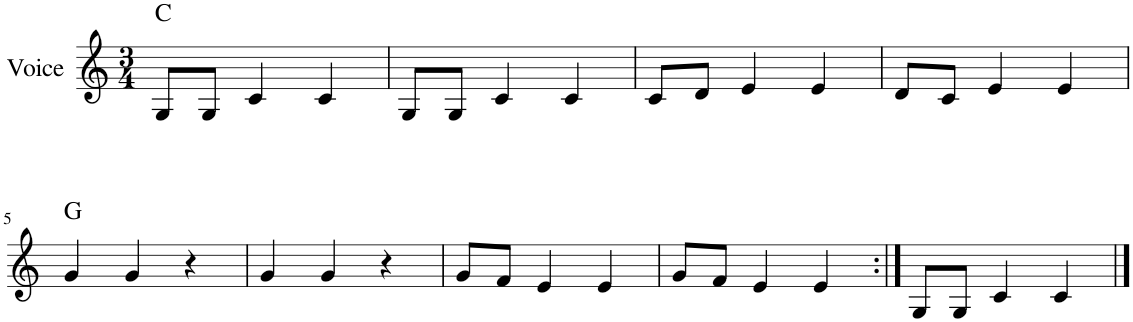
**kern	**harte
*part1	*part1
*staff1	*
*I"Voice	*
*clefG2	*
*k[]	*
*M3/4	*
=1	=1
8G/L	C:maj
8G/J	.
4c/	.
4c/	.
=2	=2
8G/L	.
8G/J	.
4c/	.
4c/	.
=3	=3
8c/L	.
8d/J	.
4e/	.
4e/	.
=4	=4
8d/L	.
8c/J	.
4e/	.
4e/	.
!!LO:LB:g=z
=5	=5
4g/	G:maj
4g/	.
4r	.
=6	=6
4g/	.
4g/	.
4r	.
=7	=7
8g/L	.
8f/J	.
4e/	.
4e/	.
=8	=8
8g/L	.
8f/J	.
4e/	.
4e/	.
=9:|!	=9:|!
8G/L	.
8G/J	.
4c/	.
4c/	.
==	==
*-	*-
